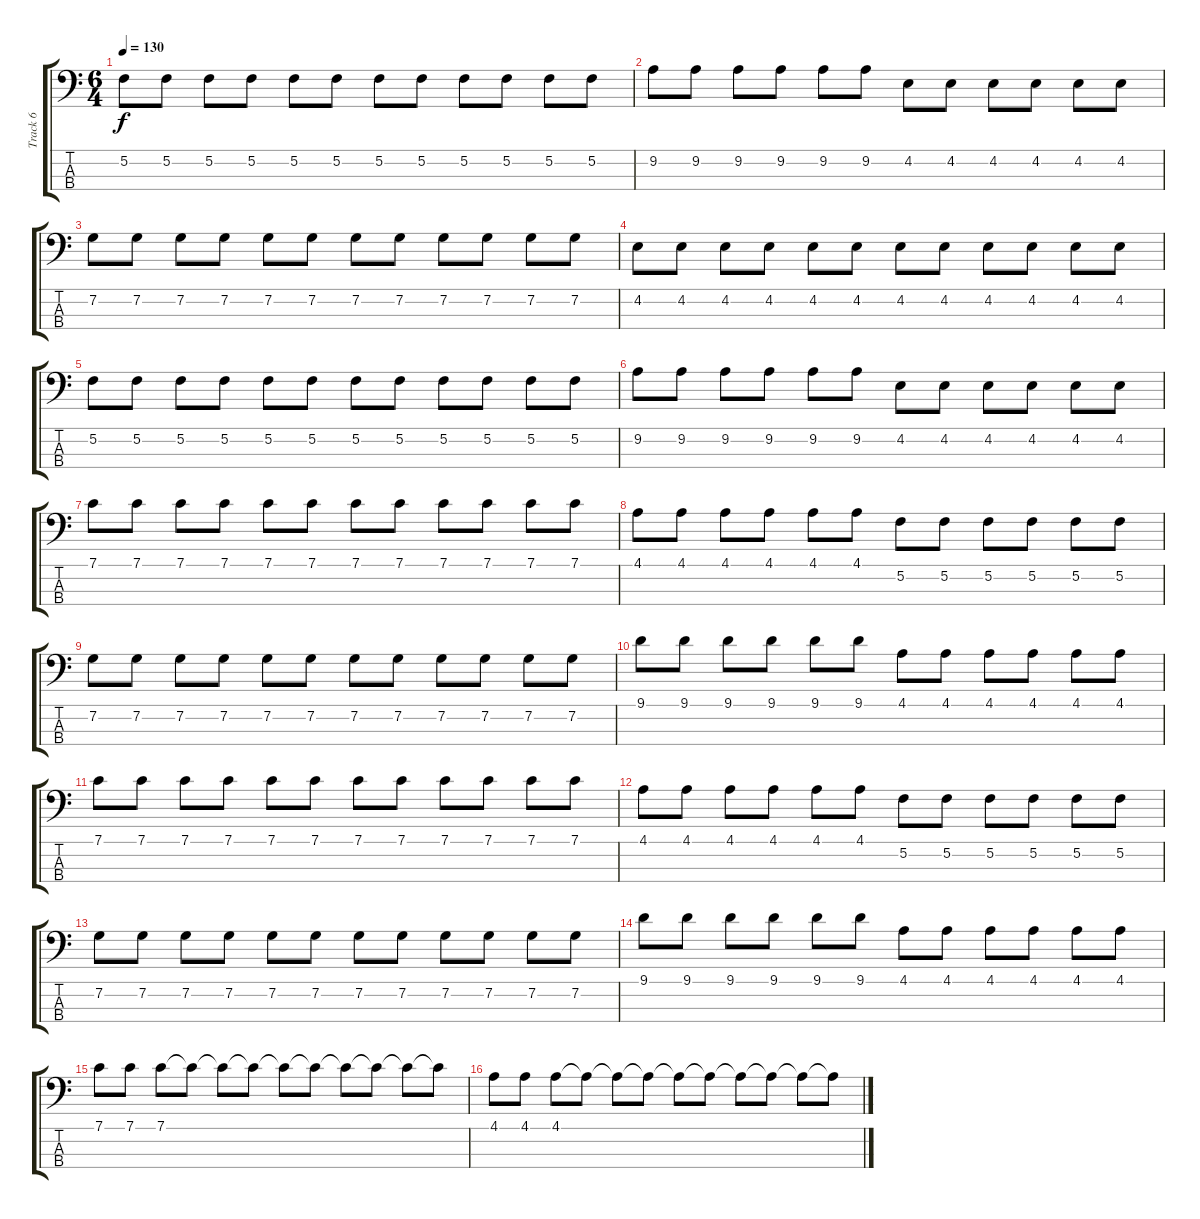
\track ("Track 6" "Track 6") {instrument electricbasspick}
\staff {score tabs}
\tuning (F2 C2 G1 D1) {hide}
\ts (6 4)
\tempo 130
\clef f4
\ks c
5.2.8{dy f} 5.2.8 5.2.8 5.2.8 5.2.8 5.2.8 5.2.8 5.2.8 5.2.8 5.2.8 5.2.8 5.2.8 |
9.2.8 9.2.8 9.2.8 9.2.8 9.2.8 9.2.8 4.2.8 4.2.8 4.2.8 4.2.8 4.2.8 4.2.8 |
7.2.8 7.2.8 7.2.8 7.2.8 7.2.8 7.2.8 7.2.8 7.2.8 7.2.8 7.2.8 7.2.8 7.2.8 |
4.2.8 4.2.8 4.2.8 4.2.8 4.2.8 4.2.8 4.2.8 4.2.8 4.2.8 4.2.8 4.2.8 4.2.8 |
5.2.8 5.2.8 5.2.8 5.2.8 5.2.8 5.2.8 5.2.8 5.2.8 5.2.8 5.2.8 5.2.8 5.2.8 |
9.2.8 9.2.8 9.2.8 9.2.8 9.2.8 9.2.8 4.2.8 4.2.8 4.2.8 4.2.8 4.2.8 4.2.8 |
7.1.8 7.1.8 7.1.8 7.1.8 7.1.8 7.1.8 7.1.8 7.1.8 7.1.8 7.1.8 7.1.8 7.1.8 |
4.1.8 4.1.8 4.1.8 4.1.8 4.1.8 4.1.8 5.2.8 5.2.8 5.2.8 5.2.8 5.2.8 5.2.8 |
7.2.8 7.2.8 7.2.8 7.2.8 7.2.8 7.2.8 7.2.8 7.2.8 7.2.8 7.2.8 7.2.8 7.2.8 |
9.1.8 9.1.8 9.1.8 9.1.8 9.1.8 9.1.8 4.1.8 4.1.8 4.1.8 4.1.8 4.1.8 4.1.8 |
7.1.8 7.1.8 7.1.8 7.1.8 7.1.8 7.1.8 7.1.8 7.1.8 7.1.8 7.1.8 7.1.8 7.1.8 |
4.1.8 4.1.8 4.1.8 4.1.8 4.1.8 4.1.8 5.2.8 5.2.8 5.2.8 5.2.8 5.2.8 5.2.8 |
7.2.8 7.2.8 7.2.8 7.2.8 7.2.8 7.2.8 7.2.8 7.2.8 7.2.8 7.2.8 7.2.8 7.2.8 |
9.1.8 9.1.8 9.1.8 9.1.8 9.1.8 9.1.8 4.1.8 4.1.8 4.1.8 4.1.8 4.1.8 4.1.8 |
7.1.8 7.1.8 7.1.8 7.1{t}.8 7.1{t}.8 7.1{t}.8 7.1{t}.8 7.1{t}.8 7.1{t}.8 7.1{t}.8 7.1{t}.8 7.1{t}.8 |
4.1.8 4.1.8 4.1.8 4.1{t}.8 4.1{t}.8 4.1{t}.8 4.1{t}.8 4.1{t}.8 4.1{t}.8 4.1{t}.8 4.1{t}.8 4.1{t}.8
